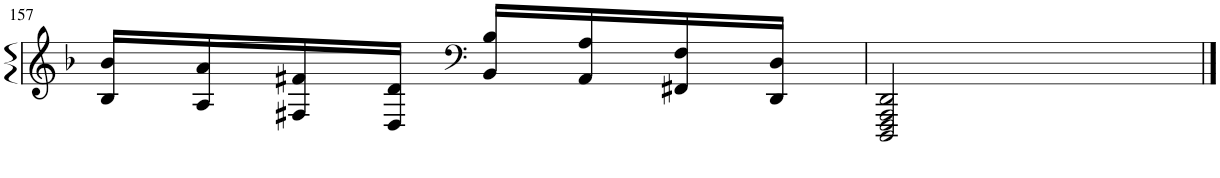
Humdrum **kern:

**kern
*part1
*staff1
*I"Grand Piano
*I'Pno.
!!LO:PB:g=z
*clefG2
*k[b-]
*M2/4
=157
16B-/ 16b-/LL
16A/ 16a/
16F#X/ 16f#X/
16D/ 16d/JJ
*clefF4
16BB-/ 16B-/LL
16AA/ 16A/
16FF#X/ 16F#/
16DD/ 16D/JJ
=158
2DDD/ 2FFF/ 2AAA/ 2DD/
==
*-
